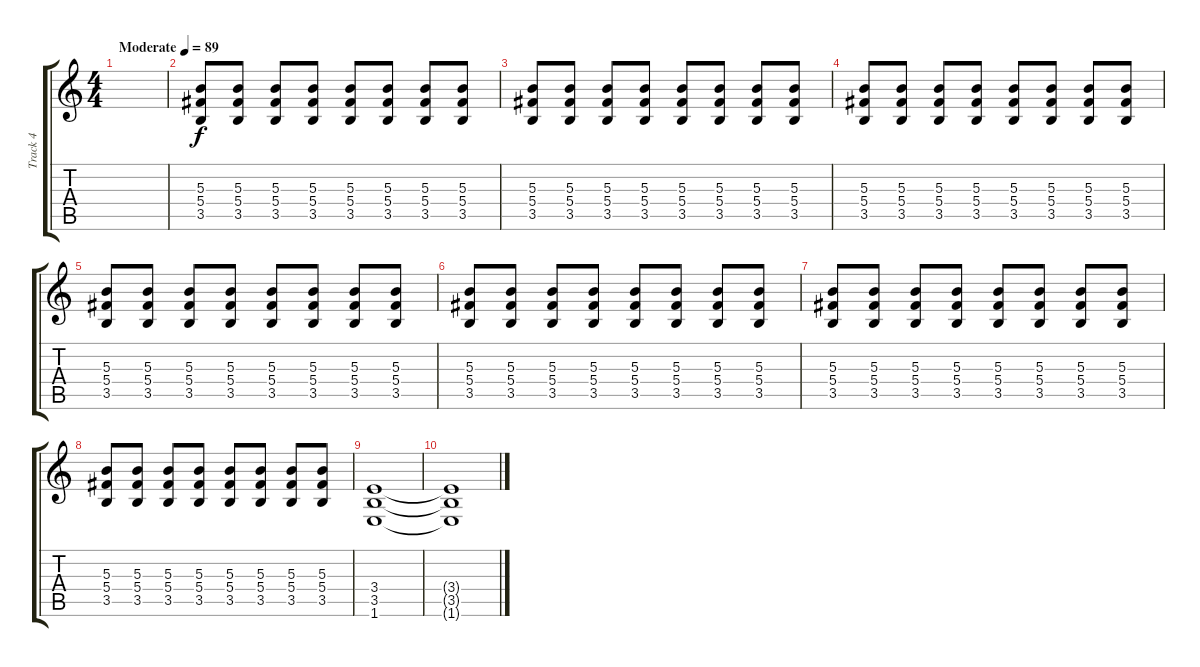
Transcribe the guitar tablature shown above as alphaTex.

\track ("Track 4" "Track 4") {instrument overdrivenguitar}
\staff {score tabs}
\tuning (Eb4 Bb3 Gb3 Db3 Ab2 Eb2) {hide}
\ts (4 4)
\tempo (89 "Moderate")
\clef g2
\ks c
|
(5.3 5.4 3.5).8 (5.3 5.4 3.5).8 (5.3 5.4 3.5).8 (5.3 5.4 3.5).8 (5.3 5.4 3.5).8 (5.3 5.4 3.5).8 (5.3 5.4 3.5).8 (5.3 5.4 3.5).8 |
(5.3 5.4 3.5).8 (5.3 5.4 3.5).8 (5.3 5.4 3.5).8 (5.3 5.4 3.5).8 (5.3 5.4 3.5).8 (5.3 5.4 3.5).8 (5.3 5.4 3.5).8 (5.3 5.4 3.5).8 |
(5.3 5.4 3.5).8 (5.3 5.4 3.5).8 (5.3 5.4 3.5).8 (5.3 5.4 3.5).8 (5.3 5.4 3.5).8 (5.3 5.4 3.5).8 (5.3 5.4 3.5).8 (5.3 5.4 3.5).8 |
(5.3 5.4 3.5).8 (5.3 5.4 3.5).8 (5.3 5.4 3.5).8 (5.3 5.4 3.5).8 (5.3 5.4 3.5).8 (5.3 5.4 3.5).8 (5.3 5.4 3.5).8 (5.3 5.4 3.5).8 |
(5.3 5.4 3.5).8 (5.3 5.4 3.5).8 (5.3 5.4 3.5).8 (5.3 5.4 3.5).8 (5.3 5.4 3.5).8 (5.3 5.4 3.5).8 (5.3 5.4 3.5).8 (5.3 5.4 3.5).8 |
(5.3 5.4 3.5).8 (5.3 5.4 3.5).8 (5.3 5.4 3.5).8 (5.3 5.4 3.5).8 (5.3 5.4 3.5).8 (5.3 5.4 3.5).8 (5.3 5.4 3.5).8 (5.3 5.4 3.5).8 |
(5.3 5.4 3.5).8 (5.3 5.4 3.5).8 (5.3 5.4 3.5).8 (5.3 5.4 3.5).8 (5.3 5.4 3.5).8 (5.3 5.4 3.5).8 (5.3 5.4 3.5).8 (5.3 5.4 3.5).8 |
(3.4 3.5 1.6).1{volume 6} |
(3.4{t} 3.5{t} 1.6{t}).1
